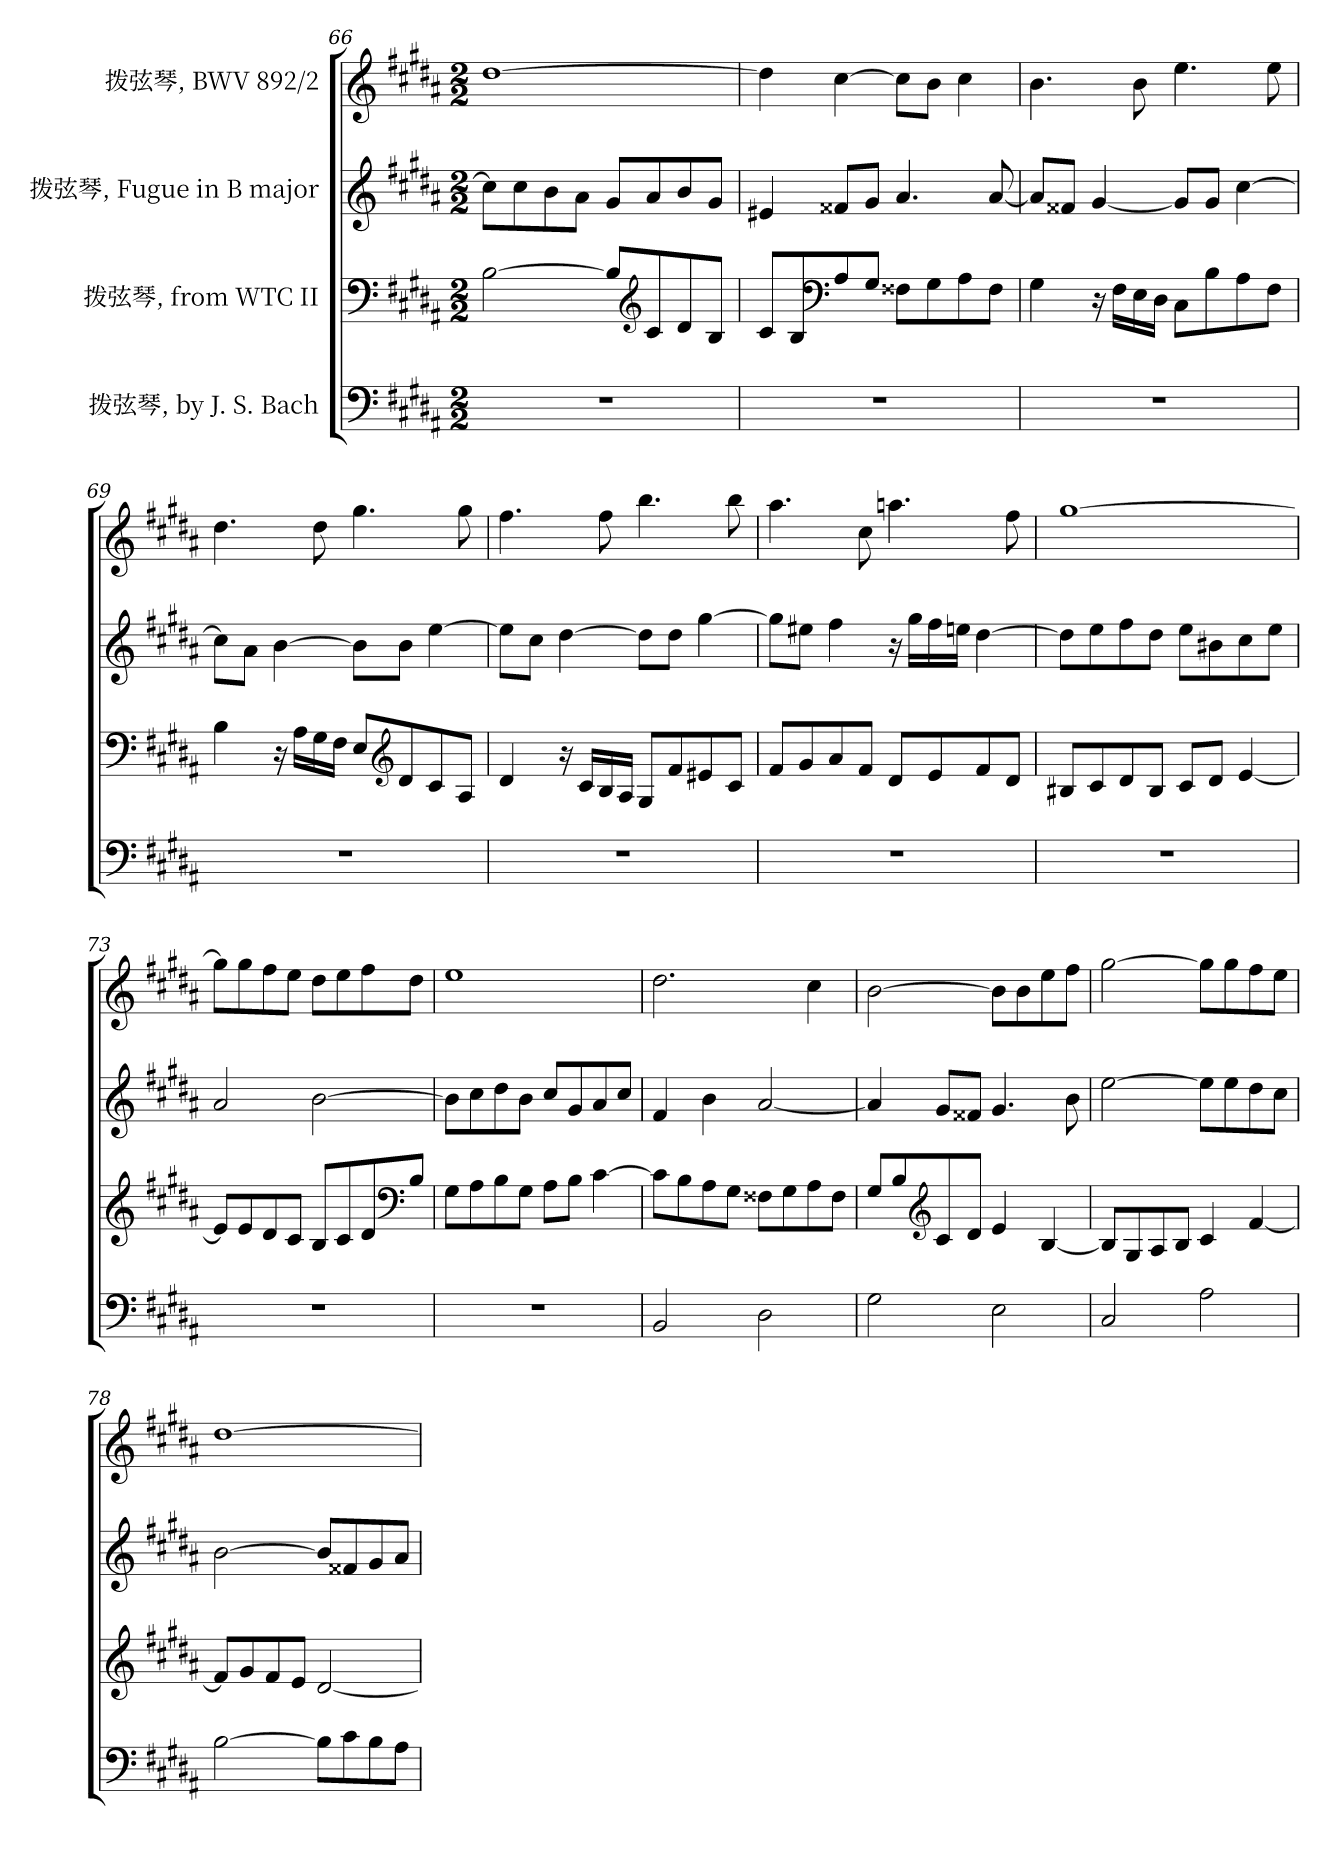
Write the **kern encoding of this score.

**kern	**kern	**kern	**kern
*part4	*part3	*part2	*part1
*staff4	*staff3	*staff2	*staff1
*I"拨弦琴, by J. S. Bach	*I"拨弦琴, from WTC II	*I"拨弦琴, Fugue in B major	*I"拨弦琴, BWV 892/2
*clefF4	*clefF4	*clefG2	*clefG2
*k[f#c#g#d#a#]	*k[f#c#g#d#a#]	*k[f#c#g#d#a#]	*k[f#c#g#d#a#]
*M2/2	*M2/2	*M2/2	*M2/2
=66	=66	=66	=66
1r	[2B\	8cc#\L]	[1dd#
.	.	8cc#\	.
.	.	8b\	.
.	.	8a#\J	.
.	8B/L]	8g#/L	.
*	*clefG2	*	*
.	8c#/	8a#/	.
.	8d#/	8b/	.
.	8B/J	8g#/J	.
=67	=67	=67	=67
1r	8c#/L	4e#X/	4dd#\]
.	8B/	.	.
*	*clefF4	*	*
.	8A#/	8f##X/L	[4cc#\
.	8G#/J	8g#/J	.
.	8F##X\L	4.a#/	8cc#\L]
.	8G#\	.	8b\J
.	8A#\	.	4cc#\
.	8F##\J	[8a#/	.
!!LO:LB:g=z
=68	=68	=68	=68
1r	4G#\	8a#/L]	4.b\
.	.	8f##X/J	.
.	16r	[4g#/	.
.	16F#\LL	.	.
.	16E\	.	8b\
.	16D#\JJ	.	.
.	8C#\L	8g#/L]	4.ee\
.	8B\	8g#/J	.
.	8A#\	[4cc#\	.
.	8F#\J	.	8ee\
=69	=69	=69	=69
1r	4B\	8cc#\L]	4.dd#\
.	.	8a#\J	.
.	16r	[4b\	.
.	16A#\LL	.	.
.	16G#\	.	8dd#\
.	16F#\JJ	.	.
.	8E/L	8b\L]	4.gg#\
*	*clefG2	*	*
.	8d#/	8b\J	.
.	8c#/	[4ee\	.
.	8A#/J	.	8gg#\
=70	=70	=70	=70
1r	4d#/	8ee\L]	4.ff#\
.	.	8cc#\J	.
.	16r	[4dd#\	.
.	16c#/LL	.	.
.	16B/	.	8ff#\
.	16A#/JJ	.	.
.	8G#/L	8dd#\L]	4.bb\
.	8f#/	8dd#\J	.
.	8e#X/	[4gg#\	.
.	8c#/J	.	8bb\
!!LO:LB:g=z
=71	=71	=71	=71
1r	8f#/L	8gg#\L]	4.aa#\
.	8g#/	8ee#X\J	.
.	8a#/	4ff#\	.
.	8f#/J	.	8cc#\
.	8d#/L	16r	4.aan\
.	.	16gg#\LL	.
.	8e/	16ff#\	.
.	.	16een\JJ	.
.	8f#/	[4dd#\	.
.	8d#/J	.	8ff#\
=72	=72	=72	=72
1r	8B#X/L	8dd#\L]	[1gg#
.	8c#/	8ee\	.
.	8d#/	8ff#\	.
.	8B#/J	8dd#\J	.
.	8c#/L	8ee\L	.
.	8d#/J	8b#X\	.
.	[4e/	8cc#\	.
.	.	8ee\J	.
=73	=73	=73	=73
1r	8e/L]	2a#/	8gg#\L]
.	8e/	.	8gg#\
.	8d#/	.	8ff#\
.	8c#/J	.	8ee\J
.	8B/L	[2b\	8dd#\L
.	8c#/	.	8ee\
.	8d#/	.	8ff#\
*	*clefF4	*	*
.	8B/J	.	8dd#\J
!!LO:PB:g=z
=74	=74	=74	=74
1r	8G#\L	8b\L]	1ee
.	8A#\	8cc#\	.
.	8B\	8dd#\	.
.	8G#\J	8b\J	.
.	8A#\L	8cc#/L	.
.	8B\J	8g#/	.
.	[4c#\	8a#/	.
.	.	8cc#/J	.
=75	=75	=75	=75
2BB/	8c#\L]	4f#/	2.dd#\
.	8B\	.	.
.	8A#\	4b\	.
.	8G#\J	.	.
2D#\	8F##X\L	[2a#/	.
.	8G#\	.	.
.	8A#\	.	4cc#\
.	8F##\J	.	.
=76	=76	=76	=76
2G#\	8G#/L	4a#/]	[2b\
.	8B/	.	.
*	*clefG2	*	*
.	8c#/	8g#/L	.
.	8d#/J	8f##X/J	.
2E\	4e/	4.g#/	8b\L]
.	.	.	8b\
.	[4B/	.	8ee\
.	.	8b\	8ff#\J
=77	=77	=77	=77
2C#/	8B/L]	[2ee\	[2gg#\
.	8G#/	.	.
.	8A#/	.	.
.	8B/J	.	.
2A#\	4c#/	8ee\L]	8gg#\L]
.	.	8ee\	8gg#\
.	[4f#/	8dd#\	8ff#\
.	.	8cc#\J	8ee\J
!!LO:LB:g=z
=78	=78	=78	=78
[2B\	8f#/L]	[2b\	[1dd#
.	8g#/	.	.
.	8f#/	.	.
.	8e/J	.	.
8B\L]	[2d#/	8b/L]	.
8c#\	.	8f##X/	.
8B\	.	8g#/	.
8A#\J	.	8a#/J	.
=	=	=	=
*-	*-	*-	*-
